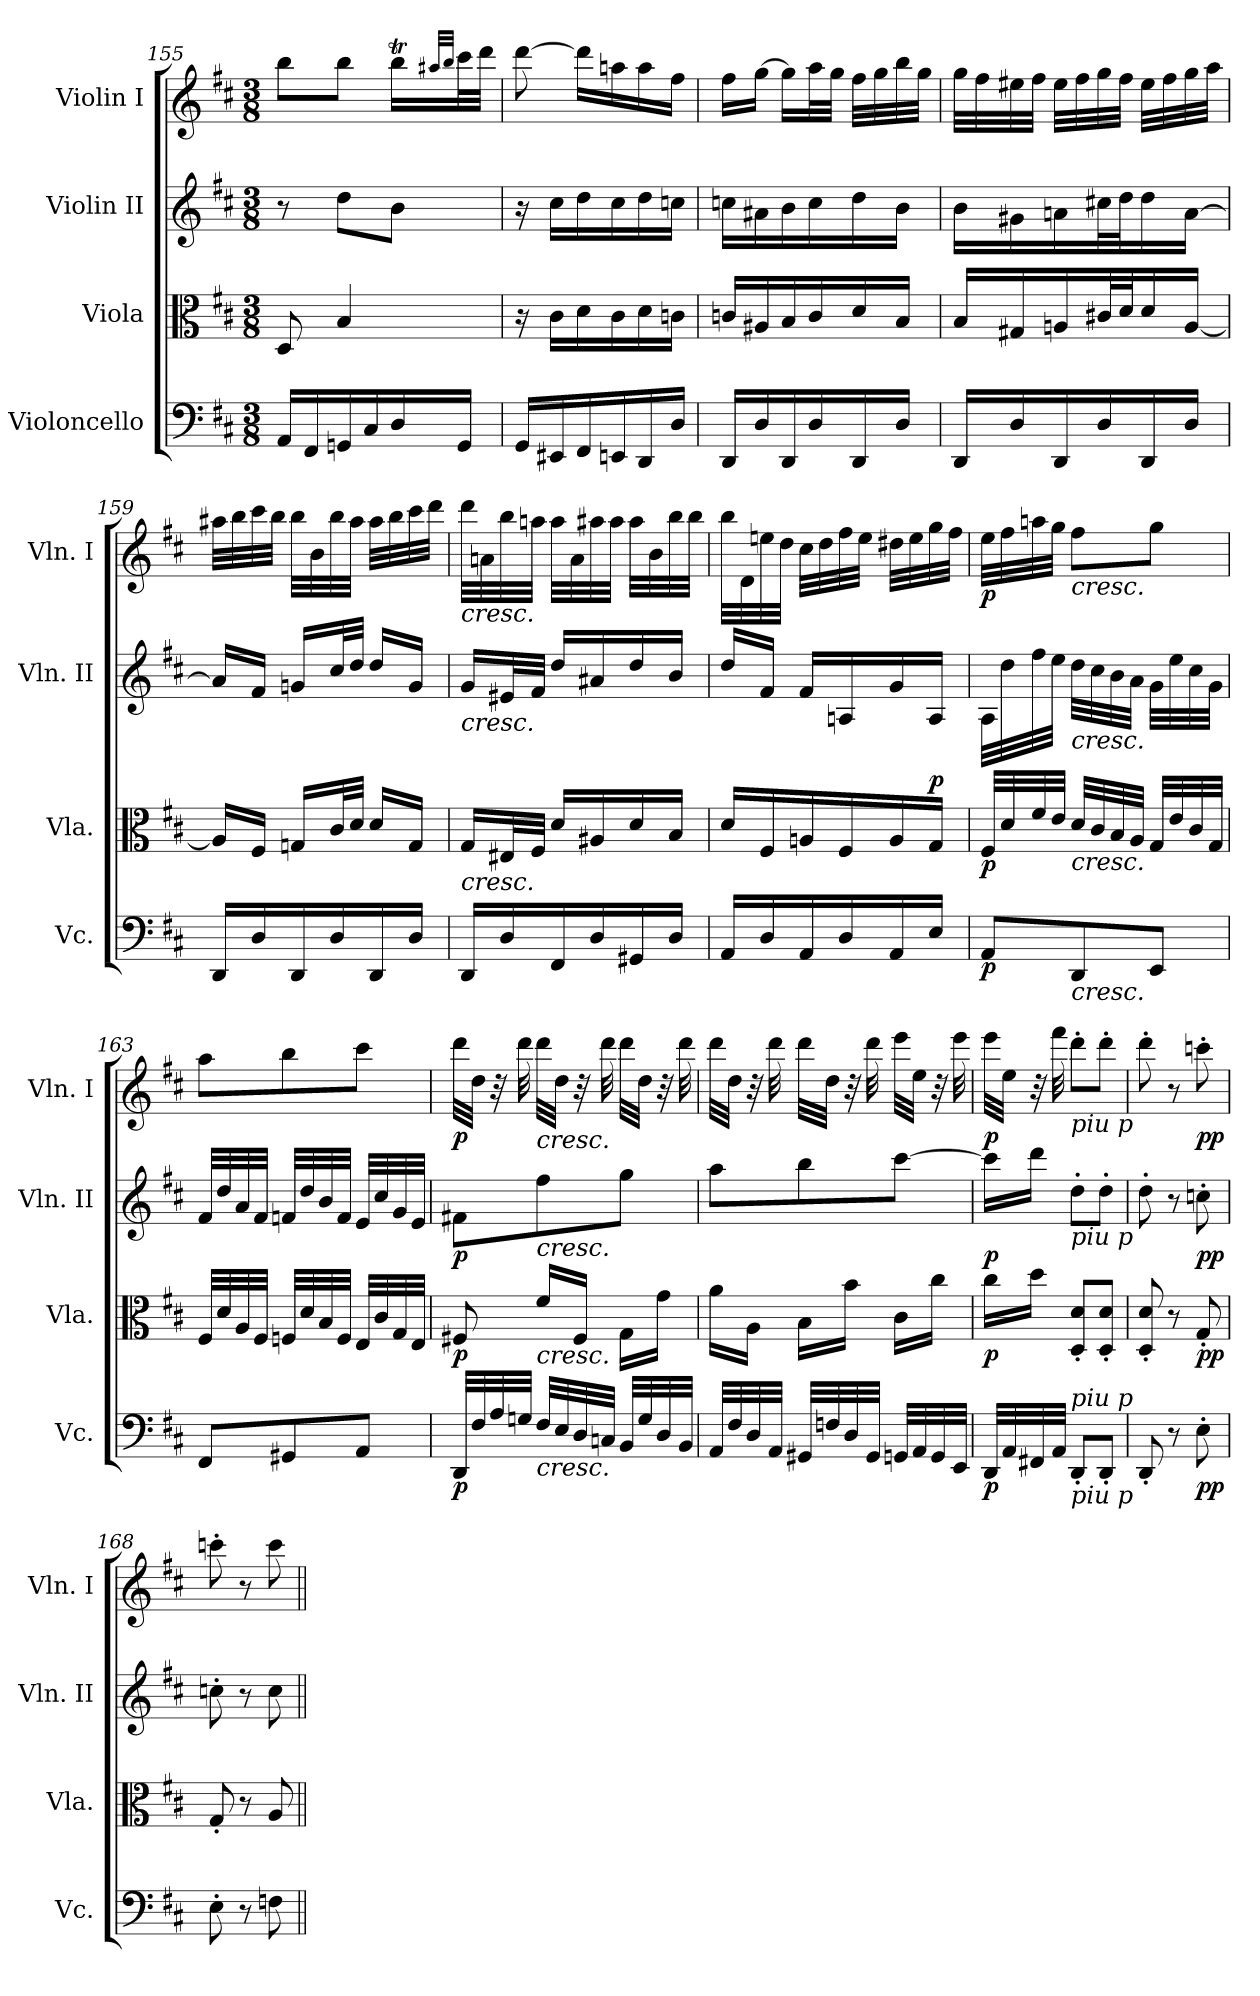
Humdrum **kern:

**kern	**dynam	**kern	**dynam	**kern	**dynam	**kern	**dynam
*part4	*part4	*part3	*part3	*part2	*part2	*part1	*part1
*staff4	*staff4	*staff3	*staff3	*staff2	*staff2	*staff1	*staff1
*I"Violoncello	*	*I"Viola	*	*I"Violin II	*	*I"Violin I	*
*I'Vc.	*	*I'Vla.	*	*I'Vln. II	*	*I'Vln. I	*
*clefF4	*	*clefC3	*	*clefG2	*	*clefG2	*
*k[f#c#]	*	*k[f#c#]	*	*k[f#c#]	*	*k[f#c#]	*
*M3/8	*	*M3/8	*	*M3/8	*	*M3/8	*
=155	=155	=155	=155	=155	=155	=155	=155
16AA/LL	.	8D/	.	8r	.	8bb\L	.
16FF#/	.	.	.	.	.	.	.
16GGn/	.	4B/	.	8dd\L	.	8bb\J	.
16C#/	.	.	.	.	.	.	.
16D/	.	.	.	8b\J	.	16bbT\LL	.
.	.	.	.	.	.	32qaa#X/LLL	.
.	.	.	.	.	.	32qbb/JJJ	.
16GG/JJ	.	.	.	.	.	32ccc#\L	.
.	.	.	.	.	.	32ddd\JJJ	.
=156	=156	=156	=156	=156	=156	=156	=156
16GG/LL	.	16r	.	16r	.	[8ddd\	.
16EE#X/	.	16c#\LL	.	16cc#\LL	.	.	.
16FF#/	.	16d\	.	16dd\	.	16ddd\LL]	.
16EEn/	.	16c#\	.	16cc#\	.	16aan\	.
16DD/	.	16d\	.	16dd\	.	16aa\	.
16D/JJ	.	16cn\JJ	.	16ccn\JJ	.	16ff#\JJ	.
=157	=157	=157	=157	=157	=157	=157	=157
16DD/LL	.	16cn/LL	.	16ccn\LL	.	16ff#\LL	.
16D/	.	16A#X/	.	16a#X\	.	[16gg\JJ	.
16DD/	.	16B/	.	16b\	.	16gg\LL]	.
16D/	.	16c/	.	16cc\	.	32aa\L	.
.	.	.	.	.	.	32gg\JJJ	.
16DD/	.	16d/	.	16dd\	.	32ff#\LLL	.
.	.	.	.	.	.	32gg\	.
16D/JJ	.	16B/JJ	.	16b\JJ	.	32bb\	.
.	.	.	.	.	.	32gg\JJJ	.
=158	=158	=158	=158	=158	=158	=158	=158
16DD/LL	.	16B/LL	.	16b\LL	.	32gg\LLL	.
.	.	.	.	.	.	32ff#\	.
16D/	.	16G#X/	.	16g#X\	.	32ee#X\	.
.	.	.	.	.	.	32ff#\JJJ	.
16DD/	.	16An/	.	16an\	.	32ee#\LLL	.
.	.	.	.	.	.	32ff#\	.
16D/	.	32c#X/L	.	32cc#X\L	.	32gg\	.
.	.	32d/J	.	32dd\J	.	32ff#\JJJ	.
16DD/	.	16d/	.	16dd\	.	32ee#\LLL	.
.	.	.	.	.	.	32ff#\	.
16D/JJ	.	[16A/JJ	.	[16a\JJ	.	32gg\	.
.	.	.	.	.	.	32aa\JJJ	.
=159	=159	=159	=159	=159	=159	=159	=159
16DD/LL	.	16A/LL]	.	16a/LL]	.	32aa#X\LLL	.
.	.	.	.	.	.	32bb\	.
16D/	.	16F#/JJ	.	16f#/JJ	.	32ccc#\	.
.	.	.	.	.	.	32bb\JJJ	.
16DD/	.	16Gn/LL	.	16gn/LL	.	32bb\LLL	.
.	.	.	.	.	.	32b\	.
16D/	.	32c#/L	.	32cc#/L	.	32bb\	.
.	.	32d/JJJ	.	32dd/JJJ	.	32aa#\JJJ	.
16DD/	.	16d/LL	.	16dd/LL	.	32aa#\LLL	.
.	.	.	.	.	.	32bb\	.
16D/JJ	.	16G/JJ	.	16g/JJ	.	32ccc#\	.
.	.	.	.	.	.	32ddd\JJJ	.
=160	=160	=160	=160	=160	=160	=160	=160
!	!	!	!	!	!	!LO:TX:b:i:t=cresc.	!
!	!	!	!	!LO:TX:b:i:t=cresc.	!	!	!
!	!	!LO:TX:b:i:t=cresc.	!	!	!	!	!
16DD/LL	.	16G/LL	.	16g/LL	.	32ddd\LLL	.
.	.	.	.	.	.	32an\	.
16D/	.	32E#X/L	.	32e#X/L	.	32bb\	.
.	.	32F#/JJJ	.	32f#/JJJ	.	32aan\JJJ	.
16FF#/	.	16d/LL	.	16dd/LL	.	32aa\LLL	.
.	.	.	.	.	.	32a\	.
16D/	.	16A#X/	.	16a#X/	.	32aa#X\	.
.	.	.	.	.	.	32aa#\JJJ	.
16GG#X/	.	16d/	.	16dd/	.	32aa#\LLL	.
.	.	.	.	.	.	32b\	.
16D/JJ	.	16B/JJ	.	16b/JJ	.	32bb\	.
.	.	.	.	.	.	32bb\JJJ	.
=161	=161	=161	=161	=161	=161	=161	=161
16AA/LL	.	16d/LL	.	16dd/LL	.	32bb\LLL	.
.	.	.	.	.	.	32d\	.
16D/	.	16F#/	.	16f#/JJ	.	32een\	.
.	.	.	.	.	.	32dd\JJJ	.
16AA/	.	16An/	.	16f#/LL	.	32cc#\LLL	.
.	.	.	.	.	.	32dd\	.
16D/	.	16F#/	.	16An/	.	32ff#\	.
.	.	.	.	.	.	32ee\JJJ	.
16AA/	.	16A/	.	16g/	.	32dd#X\LLL	.
.	.	.	.	.	.	32ee\	.
!	!	!	!LO:DY:a	!	!	!	!
16E/JJ	.	16G/JJ	p	16A/JJ	.	32gg\	.
.	.	.	.	.	.	32ff#\JJJ	.
=162	=162	=162	=162	=162	=162	=162	=162
!	!LO:DY:b	!	!LO:DY:b	!	!	!	!LO:DY:b
8AA/L	p	32F#/LLL	p	32A\LLL	.	32ee\LLL	p
.	.	32d/	.	32dd\	.	32ff#\	.
.	.	32f#/	.	32ff#\	.	32aan\	.
.	.	32e/JJJ	.	32ee\JJJ	.	32gg\JJJ	.
!	!	!	!	!	!	!LO:TX:b:i:t=cresc.	!
!	!	!	!	!LO:TX:b:i:t=cresc.	!	!	!
!	!	!LO:TX:b:i:t=cresc.	!	!	!	!	!
!LO:TX:b:i:t=cresc.	!	!	!	!	!	!	!
8DD/	.	32d/LLL	.	32dd\LLL	.	8ff#\L	.
.	.	32c#/	.	32cc#\	.	.	.
.	.	32B/	.	32b\	.	.	.
.	.	32A/JJJ	.	32a\JJJ	.	.	.
8EE/J	.	32G/LLL	.	32g\LLL	.	8gg\J	.
.	.	32e/	.	32ee\	.	.	.
.	.	32c#/	.	32cc#\	.	.	.
.	.	32G/JJJ	.	32g\JJJ	.	.	.
=163	=163	=163	=163	=163	=163	=163	=163
8FF#/L	.	32F#/LLL	.	32f#/LLL	.	8aa\L	.
.	.	32d/	.	32dd/	.	.	.
.	.	32A/	.	32a/	.	.	.
.	.	32F#/JJJ	.	32f#/JJJ	.	.	.
8GG#X/	.	32Fn/LLL	.	32fn/LLL	.	8bb\	.
.	.	32d/	.	32dd/	.	.	.
.	.	32B/	.	32b/	.	.	.
.	.	32F/JJJ	.	32f/JJJ	.	.	.
8AA/J	.	32E/LLL	.	32e/LLL	.	8ccc#\J	.
.	.	32c#/	.	32cc#/	.	.	.
.	.	32G/	.	32g/	.	.	.
.	.	32E/JJJ	.	32e/JJJ	.	.	.
=164	=164	=164	=164	=164	=164	=164	=164
!	!LO:DY:b	!	!LO:DY:b	!	!LO:DY:b	!	!LO:DY:b
32DD/LLL	p	8F#X/	p	8f#X\L	p	32ddd\LLL	p
32F#/	.	.	.	.	.	32dd\JJJ	.
32A/	.	.	.	.	.	32r	.
32Gn/JJJ	.	.	.	.	.	32ddd\	.
!	!	!	!	!	!	!LO:TX:b:i:t=cresc.	!
!	!	!	!	!LO:TX:b:i:t=cresc.	!	!	!
!	!	!LO:TX:b:i:t=cresc.	!	!	!	!	!
!LO:TX:b:i:t=cresc.	!	!	!	!	!	!	!
32F#/LLL	.	16f#/LL	.	8ff#\	.	32ddd\LLL	.
32E/	.	.	.	.	.	32dd\JJJ	.
32D/	.	16F#/JJ	.	.	.	32r	.
32Cn/JJJ	.	.	.	.	.	32ddd\	.
32BB/LLL	.	16G\LL	.	8gg\J	.	32ddd\LLL	.
32G/	.	.	.	.	.	32dd\JJJ	.
32D/	.	16g\JJ	.	.	.	32r	.
32BB/JJJ	.	.	.	.	.	32ddd\	.
=165	=165	=165	=165	=165	=165	=165	=165
32AA/LLL	.	16a\LL	.	8aa\L	.	32ddd\LLL	.
32F#/	.	.	.	.	.	32dd\JJJ	.
32D/	.	16A\JJ	.	.	.	32r	.
32AA/JJJ	.	.	.	.	.	32ddd\	.
32GG#X/LLL	.	16B\LL	.	8bb\	.	32ddd\LLL	.
32Fn/	.	.	.	.	.	32dd\JJJ	.
32D/	.	16b\JJ	.	.	.	32r	.
32GG#/JJJ	.	.	.	.	.	32ddd\	.
32GGn/LLL	.	16c#\LL	.	[8ccc#\J	.	32eee\LLL	.
32AA/	.	.	.	.	.	32ee\JJJ	.
32GG/	.	16cc#\JJ	.	.	.	32r	.
32EE/JJJ	.	.	.	.	.	32eee\	.
=166	=166	=166	=166	=166	=166	=166	=166
!	!LO:DY:b	!	!LO:DY:b	!	!LO:DY:b	!	!LO:DY:b
32DD/LLL	p	16cc#\LL	p	16ccc#\LL]	p	32eee\LLL	p
32AA/	.	.	.	.	.	32ee\JJJ	.
32FF#X/	.	16dd\JJ	.	16ddd\JJ	.	32r	.
32AA/JJJ	.	.	.	.	.	32fff#\	.
!	!	!	!	!	!	!LO:TX:b:i:t=piu p	!
!	!	!	!	!LO:TX:b:i:t=piu p	!	!	!
!LO:TX:a:i:t=piu p	!	!	!	!	!	!	!
!LO:TX:b:i:t=piu p	!	!	!	!	!	!	!
8DD'/L	.	8D/' 8d/'L	.	8dd'\L	.	8ddd'\L	.
8DD'/J	.	8D/' 8d/'J	.	8dd'\J	.	8ddd'\J	.
=167	=167	=167	=167	=167	=167	=167	=167
8DD'/	.	8D/' 8d/'	.	8dd'\	.	8ddd'\	.
8r	.	8r	.	8r	.	8r	.
!	!LO:DY:b	!	!LO:DY:b	!	!LO:DY:b	!	!LO:DY:b
8E'\	pp	8G'/	pp	8ccn'\	pp	8cccn'\	pp
=168	=168	=168	=168	=168	=168	=168	=168
8E'\	.	8G'/	.	8ccn'\	.	8cccn'\	.
8r	.	8r	.	8r	.	8r	.
8Fn\	.	8A/	.	8cc\	.	8ccc\	.
=||	=||	=||	=||	=||	=||	=||	=||
*-	*-	*-	*-	*-	*-	*-	*-
